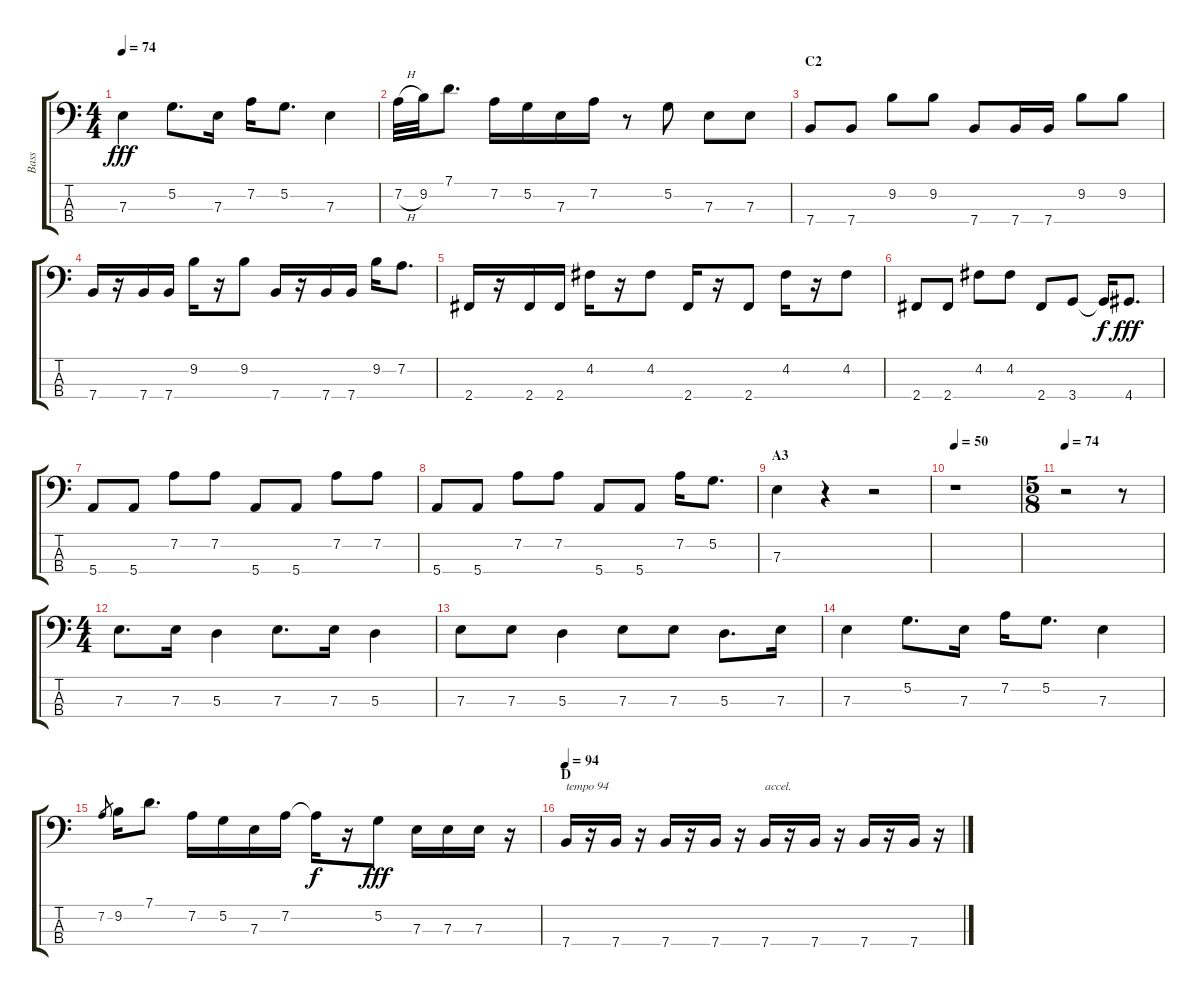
\track ("Bass" "Bass") {instrument electricbassfinger}
\staff {score tabs}
\tuning (G2 D2 A1 E1) {hide}
\ts (4 4)
\tempo 74
\clef f4
\ks c
7.3.4{dy fff} 5.2.8{d} 7.3.16 7.2.16 5.2.8{d} 7.3.4 |
7.2{h}.32 9.2.32 7.1.8{d} 7.2.16 5.2.16 7.3.16 7.2.16 r.8 5.2.8 7.3.8 7.3.8 |
\section ("" "C2")
7.4.8 7.4.8 9.2.8 9.2.8 7.4.8 7.4.16 7.4.16 9.2.8 9.2.8 |
7.4.16 r.16 7.4.16 7.4.16 9.2.16 r.16 9.2.8 7.4.16 r.16 7.4.16 7.4.16 9.2.16 7.2.8{d} |
2.4.16 r.16 2.4.16 2.4.16 4.2.16 r.16 4.2.8 2.4.16 r.16 2.4.8 4.2.16 r.16 4.2.8 |
2.4.8 2.4.8 4.2.8 4.2.8 2.4.8 3.4.8 3.4{t}.16{dy f} 4.4.8{d dy fff} |
5.4.8 5.4.8 7.2.8 7.2.8 5.4.8 5.4.8 7.2.8 7.2.8 |
5.4.8 5.4.8 7.2.8 7.2.8 5.4.8 5.4.8 7.2.16 5.2.8{d} |
\section ("" "A3")
7.3.4 r.4 r.2 |
\tempo 50
r.1 |
\ts (5 8)
\tempo 74
r.2 r.8 |
\ts (4 4)
7.3.8{d} 7.3.16 5.3.4 7.3.8{d} 7.3.16 5.3.4 |
7.3.8 7.3.8 5.3.4 7.3.8 7.3.8 5.3.8{d} 7.3.16 |
7.3.4 5.2.8{d} 7.3.16 7.2.16 5.2.8{d} 7.3.4 |
7.2.8{gr} 9.2.16 7.1.8{d} 7.2.16 5.2.16 7.3.16 7.2.16 7.2{t}.16{dy f} r.16 5.2.8{dy fff} 7.3.16 7.3.16 7.3.16 r.16 |
\section ("" "D")
\tempo 94
7.4.16{txt "tempo 94"} r.16 7.4.16 r.16 7.4.16 r.16 7.4.16 r.16 7.4.16{txt "accel."} r.16 7.4.16 r.16 7.4.16 r.16 7.4.16 r.16
